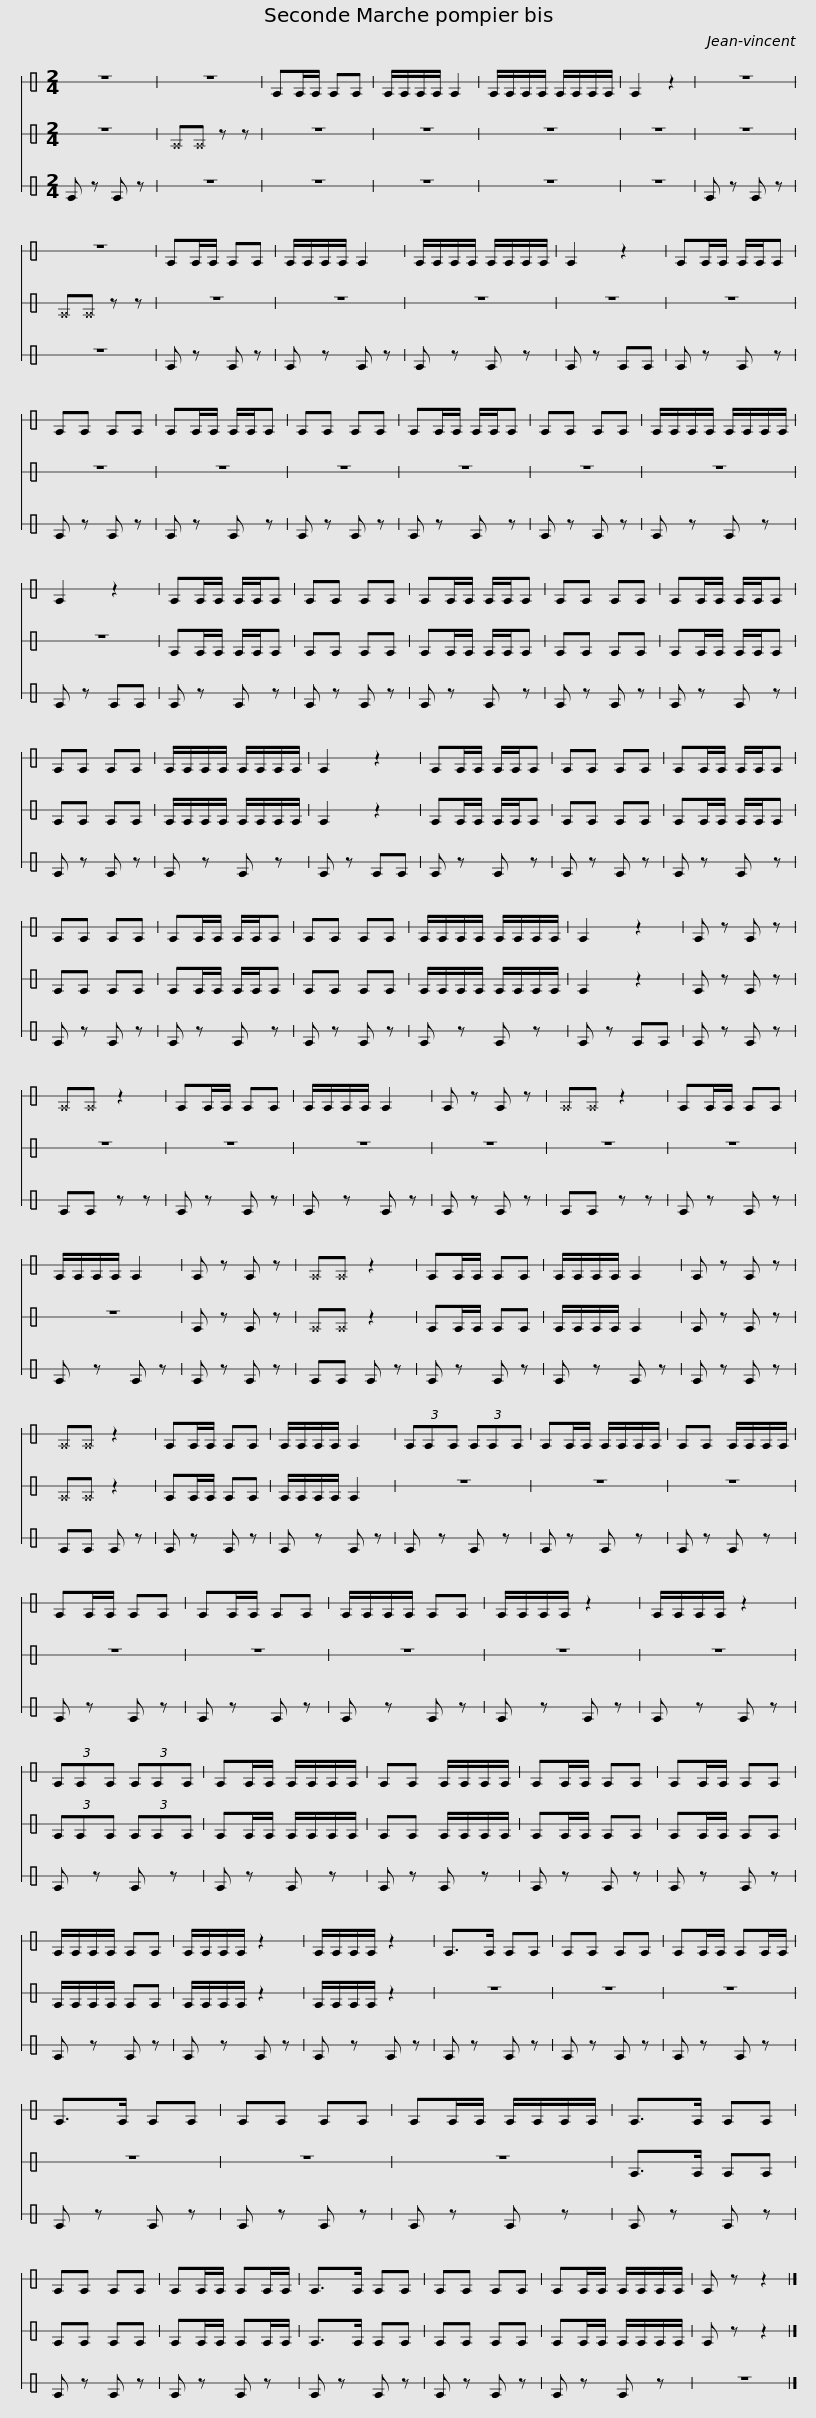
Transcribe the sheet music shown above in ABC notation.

X:1
%%score 1 2 3
L:1/8
M:2/4
I:linebreak $
K:C
V:1 perc stafflines=1
K:none
V:2 perc stafflines=1
K:none
V:3 perc stafflines=1
K:none
V:1
 z4 | z4 | EE/E/ EE | E/E/E/E/ E2 | E/E/E/E/ E/E/E/E/ | %5
 E2 z2 | z4 |$ z4 | EE/E/ EE | E/E/E/E/ E2 | %10
 E/E/E/E/ E/E/E/E/ | E2 z2 | EE/E/ E/E/E | EE EE | EE/E/ E/E/E |$ %15
 EE EE | EE/E/ E/E/E | EE EE | E/E/E/E/ E/E/E/E/ | E2 z2 | %20
 EE/E/ E/E/E | EE EE | EE/E/ E/E/E |$ EE EE | EE/E/ E/E/E | %25
 EE EE | E/E/E/E/ E/E/E/E/ | E2 z2 | EE/E/ E/E/E | EE EE | %30
 EE/E/ E/E/E |$ EE EE | EE/E/ E/E/E | EE EE | E/E/E/E/ E/E/E/E/ | %35
 E2 z2 | E z E z | ^E^E z2 | EE/E/ EE |$ E/E/E/E/ E2 | %40
 E z E z | ^E^E z2 | EE/E/ EE | E/E/E/E/ E2 | E z E z | %45
 ^E^E z2 | EE/E/ EE | E/E/E/E/ E2 |$ E z E z | ^E^E z2 | %50
 EE/E/ EE | E/E/E/E/ E2 | (3EEE (3EEE | EE/E/ E/E/E/E/ | EE E/E/E/E/ | %55
 EE/E/ EE |$ EE/E/ EE | E/E/E/E/ EE | E/E/E/E/ z2 | E/E/E/E/ z2 | %60
 (3EEE (3EEE | EE/E/ E/E/E/E/ | EE E/E/E/E/ |$ EE/E/ EE | EE/E/ EE | %65
 E/E/E/E/ EE | E/E/E/E/ z2 | E/E/E/E/ z2 | E>E EE | EE EE | %70
 EE/E/ EE/E/ |$ E>E EE | EE EE | EE/E/ E/E/E/E/ | E>E EE | %75
 EE EE | EE/E/ EE/E/ | E>E EE | EE EE |$ EE/E/ E/E/E/E/ | %80
 E z z2 |] %81
V:2
 z4 | ^E^E z z | z4 | z4 | z4 | %5
 z4 | z4 |$ ^E^E z z | z4 | z4 | %10
 z4 | z4 | z4 | z4 | z4 |$ %15
 z4 | z4 | z4 | z4 | z4 | %20
 EE/E/ E/E/E | EE EE | EE/E/ E/E/E |$ EE EE | EE/E/ E/E/E | %25
 EE EE | E/E/E/E/ E/E/E/E/ | E2 z2 | EE/E/ E/E/E | EE EE | %30
 EE/E/ E/E/E |$ EE EE | EE/E/ E/E/E | EE EE | E/E/E/E/ E/E/E/E/ | %35
 E2 z2 | E z E z | z4 | z4 |$ z4 | %40
 z4 | z4 | z4 | z4 | E z E z | %45
 ^E^E z2 | EE/E/ EE | E/E/E/E/ E2 |$ E z E z | ^E^E z2 | %50
 EE/E/ EE | E/E/E/E/ E2 | z4 | z4 | z4 | %55
 z4 |$ z4 | z4 | z4 | z4 | %60
 (3EEE (3EEE | EE/E/ E/E/E/E/ | EE E/E/E/E/ |$ EE/E/ EE | EE/E/ EE | %65
 E/E/E/E/ EE | E/E/E/E/ z2 | E/E/E/E/ z2 | z4 | z4 | %70
 z4 |$ z4 | z4 | z4 | E>E EE | %75
 EE EE | EE/E/ EE/E/ | E>E EE | EE EE |$ EE/E/ E/E/E/E/ | %80
 E z z2 |] %81
V:3
 E z E z | z4 | z4 | z4 | z4 | %5
 z4 | E z E z |$ z4 | E z E z | E z E z | %10
 E z E z | E z EE | E z E z | E z E z | E z E z |$ %15
 E z E z | E z E z | E z E z | E z E z | E z EE | %20
 E z E z | E z E z | E z E z |$ E z E z | E z E z | %25
 E z E z | E z E z | E z EE | E z E z | E z E z | %30
 E z E z |$ E z E z | E z E z | E z E z | E z E z | %35
 E z EE | E z E z | EE z z | E z E z |$ E z E z | %40
 E z E z | EE z z | E z E z | E z E z | E z E z | %45
 EE E z | E z E z | E z E z |$ E z E z | EE E z | %50
 E z E z | E z E z | E z E z | E z E z | E z E z | %55
 E z E z |$ E z E z | E z E z | E z E z | E z E z | %60
 E z E z | E z E z | E z E z |$ E z E z | E z E z | %65
 E z E z | E z E z | E z E z | E z E z | E z E z | %70
 E z E z |$ E z E z | E z E z | E z E z | E z E z | %75
 E z E z | E z E z | E z E z | E z E z |$ E z E z | %80
 z4 |] %81
